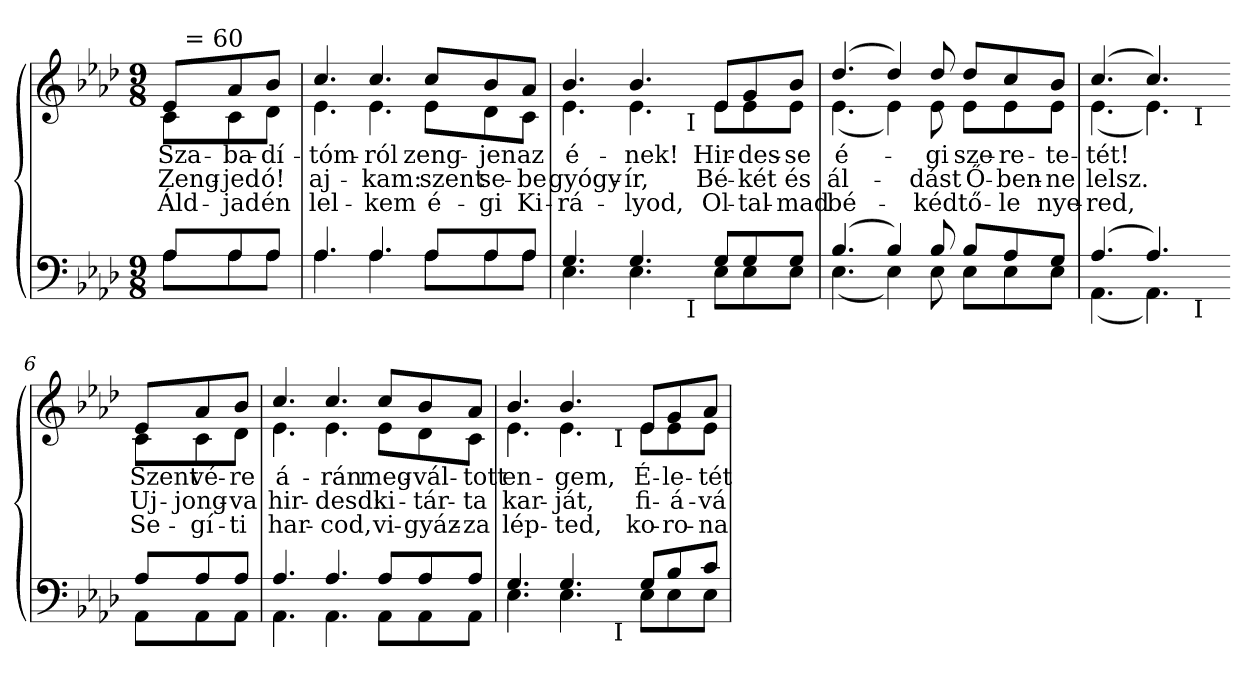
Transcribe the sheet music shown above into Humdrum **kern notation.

**kern	**kern	**text	**text	**text
*part2	*part1	*part1	*part1	*part1
*staff2	*staff1	*staff1	*staff1	*staff1
*clefF4	*clefG2	*	*	*
*k[b-e-a-d-]	*k[b-e-a-d-]	*	*	*
*A-:	*A-:	*	*	*
*M9/8	*M9/8	*	*	*
=1	=1	=1	=1	=1
*^	*	*	*	*
!	!	!LO:TX:a:B:t=Gaudioso	!	!	!
!	!	!LO:TX:a:t=.	!	!	!
!	!	!	!LO:LY:b	!LO:LY:b	!LO:LY:b
*	*	*^	*	*	*
*	*	*	*^	*	*	*
8A-/L	8A-\L	8e-/L	8c\L	32ryy	Sza-	Zeng-	Áld-
!	!	!	!	!LO:TX:a:t== 60	!	!	!
.	.	.	.	4ryy	.	.	.
!	!	!	!	!	!LO:LY:b	!LO:LY:b	!LO:LY:b
8A-/	8A-\	8a-/	8c\	.	-ba-	-jed	-jad
!	!	!	!	!	!LO:LY:b	!LO:LY:b	!LO:LY:b
8A-/J	8A-\J	8b-/J	8d-\J	.	-dí-	ó!	én
.	.	.	.	16.ryy	.	.	.
*	*	*v	*v	*v	*	*	*
=2	=2	=2	=2	=2	=2
*	*	*^	*	*	*
*	*	*	*^	*	*	*
!	!	!	!	!	!LO:LY:b	!LO:LY:b	!LO:LY:b
*	*	*	*v	*v	*	*	*
4.A-/	4.A-\	4.cc/	4.e-\	-tóm-	aj-	lel-
!	!	!	!	!LO:LY:b	!LO:LY:b	!LO:LY:b
4.A-/	4.A-\	4.cc/	4.e-\	-ról	-kam:	-kem
!	!	!	!	!LO:LY:b	!LO:LY:b	!LO:LY:b
8A-/L	8A-\L	8cc/L	8e-\L	zeng-	szent	é-
!	!	!	!	!LO:LY:b	!LO:LY:b	!LO:LY:b
8A-/	8A-\	8b-/	8d-\	-jen	se-	-gi
!	!	!	!	!LO:LY:b	!LO:LY:b	!LO:LY:b
8A-/J	8A-\J	8a-/J	8c\J	az	-be	Ki-
*	*	*v	*v	*	*	*
=3	=3	=3	=3	=3	=3
*	*	*^	*	*	*
!	!	!	!	!LO:LY:b	!LO:LY:b	!LO:LY:b
*	*^	*	*^	*	*	*
4.G/	4.E-\	2ryy	4.b-/	4.e-\	2ryy	é-	gyógy-	-rá-
!	!	!	!	!	!	!LO:LY:b	!LO:LY:b	!LO:LY:b
4.G/	4.E-\	.	4.b-/	4.e-\	.	-nek!	-ír,	-lyod,
.	.	8ryy	.	.	8ryy	.	.	.
!	!	!	!	!	!LO:TX:b:t=I	!	!	!
!	!	!LO:TX:b:t=I	!	!	!	!	!	!
.	.	2ryy	.	.	2ryy	.	.	.
!	!	!	!	!	!	!LO:LY:b	!LO:LY:b	!LO:LY:b
8G/L	8E-\L	.	8e-/L	8e-\L	.	Hir-	Bé-	Ol-
!	!	!	!	!	!	!LO:LY:b	!LO:LY:b	!LO:LY:b
8G/	8E-\	.	8g/	8e-\	.	-des-	-két	-tal-
!	!	!	!	!	!	!LO:LY:b	!LO:LY:b	!LO:LY:b
8G/J	8E-\J	.	8b-/J	8e-\J	.	-se	és	-mad
*	*v	*v	*	*	*	*	*	*
*	*	*v	*v	*v	*	*	*
=4	=4	=4	=4	=4	=4
*	*^	*^	*	*	*
*	*	*	*	*^	*	*	*
!	!	!	!	!	!	!LO:LY:b	!LO:LY:b	!LO:LY:b
*	*v	*v	*	*	*	*	*	*
*	*	*	*v	*v	*	*	*
(4.B-/	(<4.E-\	(4.dd-/	(<4.e-\	é-	ál-	bé-
4B-/)	4E-\)	4dd-/)	4e-\)	.	.	.
!	!	!	!	!LO:LY:b	!LO:LY:b	!LO:LY:b
8B-/	8E-\	8dd-/	8e-\	-gi	-dást	-kéd
!	!	!	!	!LO:LY:b	!LO:LY:b	!LO:LY:b
8B-/L	8E-\L	8dd-/L	8e-\L	sze-	Ő-	tő-
!	!	!	!	!LO:LY:b	!LO:LY:b	!LO:LY:b
8A-/	8E-\	8cc/	8e-\	-re-	-ben-	-le
!	!	!	!	!LO:LY:b	!LO:LY:b	!LO:LY:b
8G/J	8E-\J	8b-/J	8e-\J	-te-	-ne	nye-
*	*	*v	*v	*	*	*
=5	=5	=5	=5	=5	=5
*	*	*^	*	*	*
!	!	!	!	!LO:LY:b	!LO:LY:b	!LO:LY:b
*	*^	*	*^	*	*	*
(4.A-/	(<4.AA-\	2ryy	(4.cc/	(<4.e-\	2ryy	-tét!	lelsz.	-red,
4.A-/)	4.AA-\)	.	4.cc/)	4.e-\)	.	.	.	.
.	.	16ryy	.	.	16ryy	.	.	.
!	!	!	!	!	!LO:TX:b:t=I	!	!	!
!	!	!LO:TX:b:t=I	!	!	!	!	!	!
.	.	8.ryy	.	.	8.ryy	.	.	.
*	*v	*v	*	*	*	*	*	*
*	*	*v	*v	*v	*	*	*
!!LO:LB:g=z
=6-	=6-	=6-	=6-	=6-	=6-
*	*^	*^	*	*	*
*	*	*	*	*^	*	*	*
!	!	!	!	!	!	!LO:LY:b	!LO:LY:b	!LO:LY:b
*	*v	*v	*	*	*	*	*	*
*	*	*	*v	*v	*	*	*
8A-/L	8AA-\L	8e-/L	8c\L	Szent	Uj-	Se-
!	!	!	!	!LO:LY:b	!LO:LY:b	!LO:LY:b
8A-/	8AA-\	8a-/	8c\	vé-	-jong-	-gí-
!	!	!	!	!LO:LY:b	!LO:LY:b	!LO:LY:b
8A-/J	8AA-\J	8b-/J	8d-\J	-re	-va	-ti
=7	=7	=7	=7	=7	=7	=7
!	!	!	!	!LO:LY:b	!LO:LY:b	!LO:LY:b
4.A-/	4.AA-\	4.cc/	4.e-\	á-	hir-	har-
!	!	!	!	!LO:LY:b	!LO:LY:b	!LO:LY:b
4.A-/	4.AA-\	4.cc/	4.e-\	-rán	-desd:	-cod,
!	!	!	!	!LO:LY:b	!LO:LY:b	!LO:LY:b
8A-/L	8AA-\L	8cc/L	8e-\L	meg-	ki-	vi-
!	!	!	!	!LO:LY:b	!LO:LY:b	!LO:LY:b
8A-/	8AA-\	8b-/	8d-\	-vál-	-tár-	-gyáz-
!	!	!	!	!LO:LY:b	!LO:LY:b	!LO:LY:b
8A-/J	8AA-\J	8a-/J	8c\J	-tott	-ta	-za
*	*	*v	*v	*	*	*
=8	=8	=8	=8	=8	=8
*	*	*^	*	*	*
!	!	!	!	!LO:LY:b	!LO:LY:b	!LO:LY:b
*	*^	*	*^	*	*	*
4.G/	4.E-\	2ryy	4.b-/	4.e-\	2ryy	en-	kar-	lép-
!	!	!	!	!	!	!LO:LY:b	!LO:LY:b	!LO:LY:b
4.G/	4.E-\	.	4.b-/	4.e-\	.	-gem,	-ját,	-ted,
.	.	8ryy	.	.	8ryy	.	.	.
!	!	!	!	!	!LO:TX:b:t=I	!	!	!
!	!	!LO:TX:b:t=I	!	!	!	!	!	!
.	.	2ryy	.	.	2ryy	.	.	.
!	!	!	!	!	!	!LO:LY:b	!LO:LY:b	!LO:LY:b
8G/L	8E-\L	.	8e-/L	8e-\L	.	É-	fi-	ko-
!	!	!	!	!	!	!LO:LY:b	!LO:LY:b	!LO:LY:b
8B-/	8E-\	.	8g/	8e-\	.	-le-	-á-	-ro-
!	!	!	!	!	!	!LO:LY:b	!LO:LY:b	!LO:LY:b
8c/J	8E-\J	.	8a-/J	8e-\J	.	-tét	-vá	-na
*v	*v	*v	*	*	*	*	*	*
*	*v	*v	*v	*	*	*
=	=	=	=	=
*-	*-	*-	*-	*-
